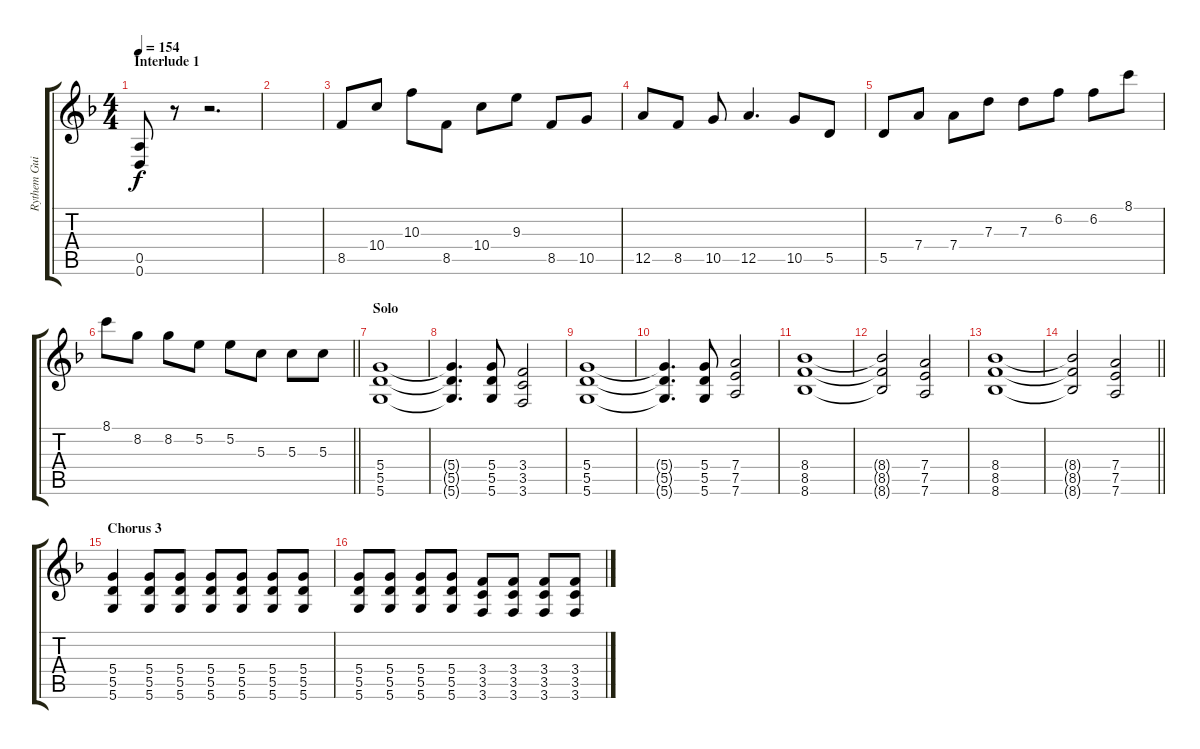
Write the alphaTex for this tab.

\track ("Rythem Guitar" "Rythem Gui") {instrument distortionguitar}
\staff {score tabs}
\tuning (E4 B3 G3 D3 A2 D2) {hide}
\ts (4 4)
\section ("" "Interlude 1")
\tempo 154
\clef g2
\ks f
(0.5 0.6).8{dy f} r.8 r.2{d} |
|
8.5.8 10.4.8 10.3.8 8.5.8 10.4.8 9.3.8 8.5.8 10.5.8 |
12.5.8 8.5.8 10.5.8 12.5.4{d} 10.5.8 5.5.8 |
5.5.8 7.4.8 7.4.8 7.3.8 7.3.8 6.2.8 6.2.8 8.1.8 |
\barLineRight lightlight
8.1.8 8.2.8 8.2.8 5.2.8 5.2.8 5.3.8 5.3.8 5.3.8 |
\section ("" "Solo")
(5.4 5.5 5.6).1 |
(5.4{t} 5.5{t} 5.6{t}).4{d} (5.4 5.5 5.6).8 (3.4 3.5 3.6).2 |
(5.4 5.5 5.6).1 |
(5.4{t} 5.5{t} 5.6{t}).4{d} (5.4 5.5 5.6).8 (7.4 7.5 7.6).2 |
(8.4 8.5 8.6).1 |
(8.4{t} 8.5{t} 8.6{t}).2 (7.4 7.5 7.6).2 |
(8.4 8.5 8.6).1 |
\barLineRight lightlight
(8.4{t} 8.5{t} 8.6{t}).2 (7.4 7.5 7.6).2 |
\section ("" "Chorus 3")
(5.4 5.5 5.6).4 (5.4 5.5 5.6).8 (5.4 5.5 5.6).8 (5.4 5.5 5.6).8 (5.4 5.5 5.6).8 (5.4 5.5 5.6).8 (5.4 5.5 5.6).8 |
(5.4 5.5 5.6).8 (5.4 5.5 5.6).8 (5.4 5.5 5.6).8 (5.4 5.5 5.6).8 (3.4 3.5 3.6).8 (3.4 3.5 3.6).8 (3.4 3.5 3.6).8 (3.4 3.5 3.6).8
